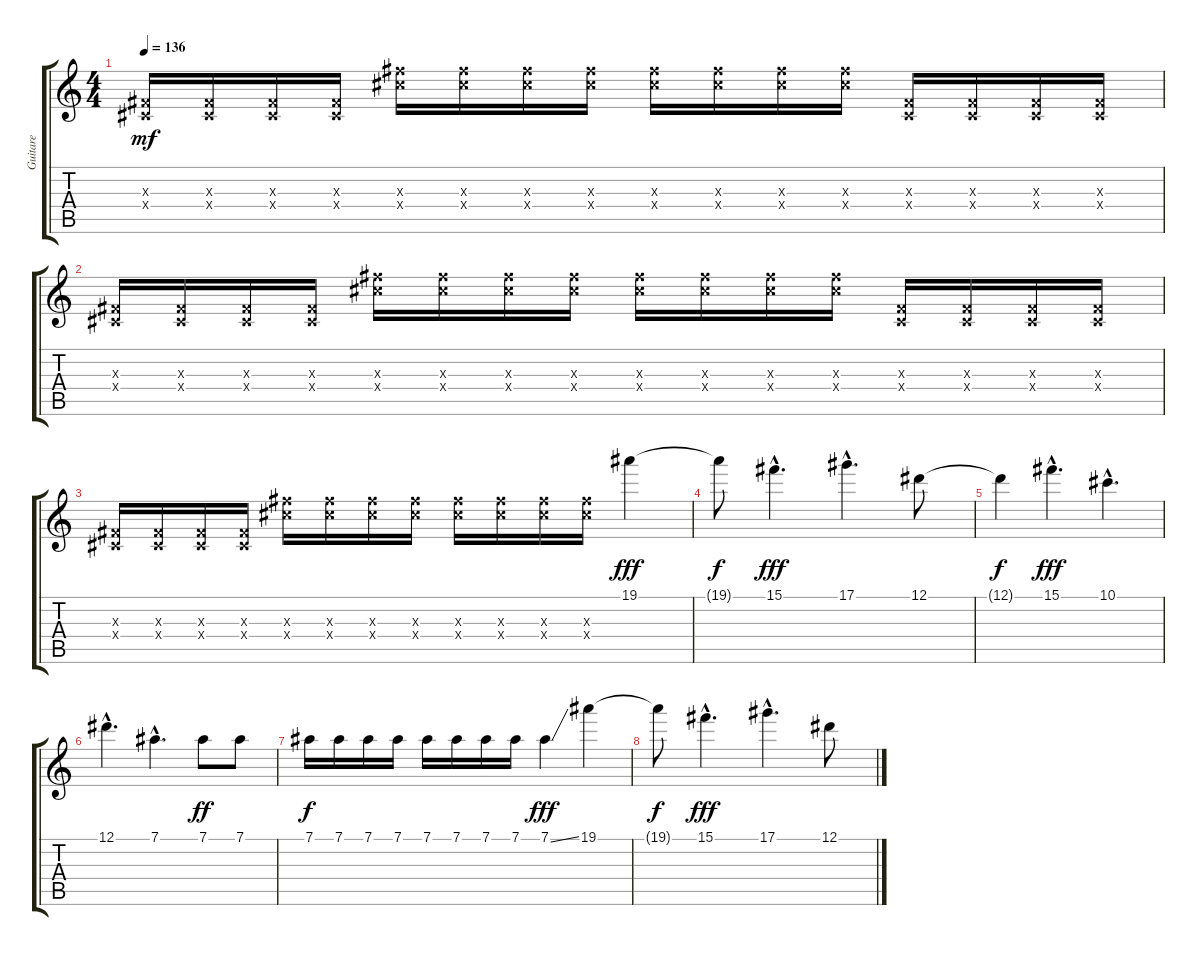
\track ("Guitare" "Guitare") {instrument overdrivenguitar}
\staff {score tabs}
\tuning (Eb4 Bb3 Gb3 Db3 Ab2 Eb2) {hide}
\ts (4 4)
\tempo 136
\clef g2
\ks c
(0.3{x} 0.4{x}).16{dy mf} (0.3{x} 0.4{x}).16 (0.3{x} 0.4{x}).16 (0.3{x} 0.4{x}).16 (12.3{x} 12.4{x}).16 (12.3{x} 12.4{x}).16 (12.3{x} 12.4{x}).16 (12.3{x} 12.4{x}).16 (12.3{x} 12.4{x}).16 (12.3{x} 12.4{x}).16 (12.3{x} 12.4{x}).16 (12.3{x} 12.4{x}).16 (0.3{x} 0.4{x}).16 (0.3{x} 0.4{x}).16 (0.3{x} 0.4{x}).16 (0.3{x} 0.4{x}).16 |
(0.3{x} 0.4{x}).16 (0.3{x} 0.4{x}).16 (0.3{x} 0.4{x}).16 (0.3{x} 0.4{x}).16 (12.3{x} 12.4{x}).16 (12.3{x} 12.4{x}).16 (12.3{x} 12.4{x}).16 (12.3{x} 12.4{x}).16 (12.3{x} 12.4{x}).16 (12.3{x} 12.4{x}).16 (12.3{x} 12.4{x}).16 (12.3{x} 12.4{x}).16 (0.3{x} 0.4{x}).16 (0.3{x} 0.4{x}).16 (0.3{x} 0.4{x}).16 (0.3{x} 0.4{x}).16 |
(0.3{x} 0.4{x}).16 (0.3{x} 0.4{x}).16 (0.3{x} 0.4{x}).16 (0.3{x} 0.4{x}).16 (12.3{x} 12.4{x}).16 (12.3{x} 12.4{x}).16 (12.3{x} 12.4{x}).16 (12.3{x} 12.4{x}).16 (12.3{x} 12.4{x}).16 (12.3{x} 12.4{x}).16 (12.3{x} 12.4{x}).16 (12.3{x} 12.4{x}).16 19.1.4{dy fff} |
19.1{t}.8{dy f} 15.1{hac}.4{d dy fff} 17.1{hac}.4{d} 12.1.8 |
12.1{t}.4{dy f} 15.1{hac}.4{d dy fff} 10.1{hac}.4{d} |
12.1{hac}.4{d} 7.1{hac}.4{d} 7.1.8{dy ff} 7.1.8 |
7.1.16{dy f} 7.1.16 7.1.16 7.1.16 7.1.16 7.1.16 7.1.16 7.1.16 7.1{ss}.4{dy fff} 19.1.4 |
19.1{t}.8{dy f} 15.1{hac}.4{d dy fff} 17.1{hac}.4{d} 12.1.8
